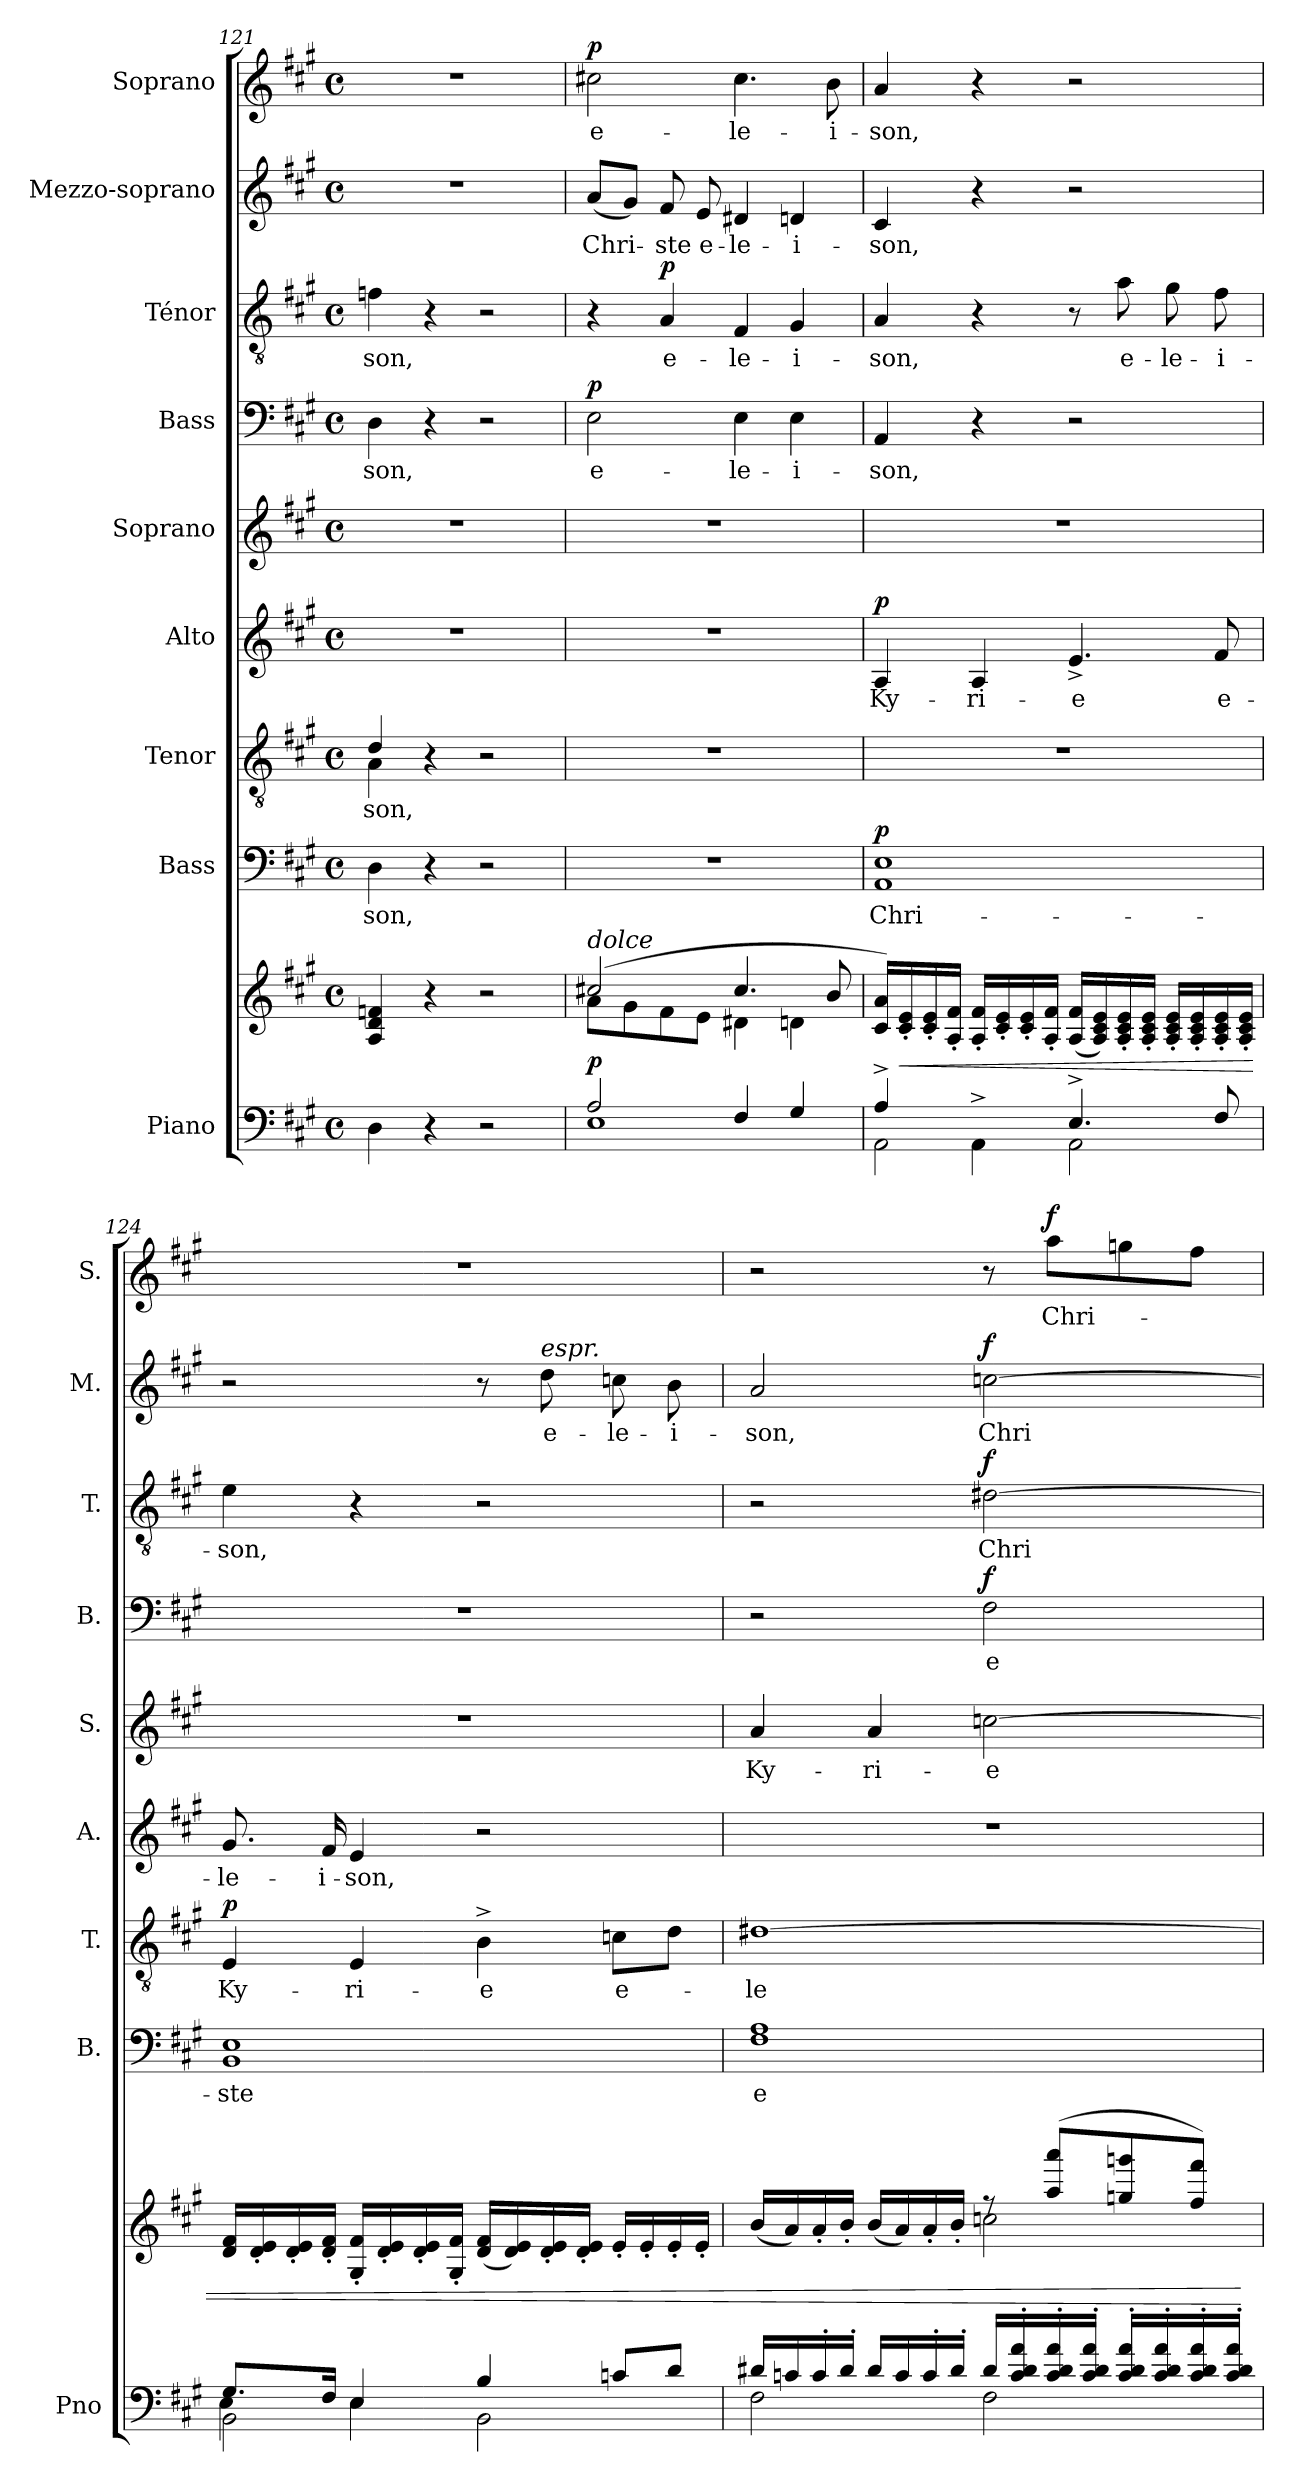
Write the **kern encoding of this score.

**kern	**kern	**dynam	**kern	**text	**dynam	**kern	**text	**dynam	**kern	**text	**dynam	**kern	**text	**kern	**text	**dynam	**kern	**text	**dynam	**kern	**text	**dynam	**kern	**text	**dynam
*part9	*part9	*part9	*part8	*part8	*part8	*part7	*part7	*part7	*part6	*part6	*part6	*part5	*part5	*part4	*part4	*part4	*part3	*part3	*part3	*part2	*part2	*part2	*part1	*part1	*part1
*staff10	*staff9	*staff9/10	*staff8	*staff8	*staff8	*staff7	*staff7	*staff7	*staff6	*staff6	*staff6	*staff5	*staff5	*staff4	*staff4	*staff4	*staff3	*staff3	*staff3	*staff2	*staff2	*staff2	*staff1	*staff1	*staff1
*I"Piano	*	*	*I"Bass	*	*	*I"Tenor	*	*	*I"Alto	*	*	*I"Soprano	*	*I"Bass	*	*	*I"Ténor	*	*	*I"Mezzo-soprano	*	*	*I"Soprano	*	*
*I'Pno	*	*	*I'B.	*	*	*I'T.	*	*	*I'A.	*	*	*I'S.	*	*I'B.	*	*	*I'T.	*	*	*I'M.	*	*	*I'S.	*	*
*clefF4	*clefG2	*	*clefF4	*	*	*clefGv2	*	*	*clefG2	*	*	*clefG2	*	*clefF4	*	*	*clefGv2	*	*	*clefG2	*	*	*clefG2	*	*
*k[f#c#g#]	*k[f#c#g#]	*	*k[f#c#g#]	*	*	*k[f#c#g#]	*	*	*k[f#c#g#]	*	*	*k[f#c#g#]	*	*k[f#c#g#]	*	*	*k[f#c#g#]	*	*	*k[f#c#g#]	*	*	*k[f#c#g#]	*	*
*M4/4	*M4/4	*	*M4/4	*	*	*M4/4	*	*	*M4/4	*	*	*M4/4	*	*M4/4	*	*	*M4/4	*	*	*M4/4	*	*	*M4/4	*	*
*met(c)	*met(c)	*	*met(c)	*	*	*met(c)	*	*	*met(c)	*	*	*met(c)	*	*met(c)	*	*	*met(c)	*	*	*met(c)	*	*	*met(c)	*	*
=121	=121	=121	=121	=121	=121	=121	=121	=121	=121	=121	=121	=121	=121	=121	=121	=121	=121	=121	=121	=121	=121	=121	=121	=121	=121
!	!	!	!	!LO:LY:b	!	!	!LO:LY:b	!	!	!	!	!	!	!	!LO:LY:b	!	!	!LO:LY:b	!	!	!	!	!	!	!
*	*	*	*	*	*	*^	*	*	*	*	*	*	*	*	*	*	*	*	*	*	*	*	*	*	*
4D\	4A/ 4d/ 4fn/	.	4D\	-son,	.	4d/	4A\	-son,	.	1r	.	.	1r	.	4D\	-son,	.	4fn\	-son,	.	1r	.	.	1r	.	.
4r	4r	.	4r	.	.	4r	4ryy	.	.	.	.	.	.	.	4r	.	.	4r	.	.	.	.	.	.	.	.
2r	2r	.	2r	.	.	2r	2ryy	.	.	.	.	.	.	.	2r	.	.	2r	.	.	.	.	.	.	.	.
=122	=122	=122	=122	=122	=122	=122	=122	=122	=122	=122	=122	=122	=122	=122	=122	=122	=122	=122	=122	=122	=122	=122	=122	=122	=122	=122
*^	*^	*	*	*	*	*	*	*	*	*	*	*	*	*	*	*	*	*	*	*	*	*	*	*	*	*
!	!	!LO:TX:a:i:t=dolce	!	!	!	!	!	!	!	!	!	!	!	!	!	!	!	!	!	!	!	!	!	!	!	!	!	!
!	!	!	!	!LO:DY:a=2	!	!	!	!	!	!	!	!	!	!	!	!	!	!LO:LY:b	!LO:DY:a	!	!	!	!	!LO:LY:b	!	!	!LO:LY:b	!LO:DY:a
*	*	*	*	*	*	*	*	*v	*v	*	*	*	*	*	*	*	*	*	*	*	*	*	*	*	*	*	*	*
2A/	1E	(2cc#X/	8a\L	p	1r	.	.	1r	.	.	1r	.	.	1r	.	2E\	e-	p	4r	.	.	(8a/L	Chri-	.	2cc#X\	e-	p
.	.	.	8g#\	.	.	.	.	.	.	.	.	.	.	.	.	.	.	.	.	.	.	8g#/J)	.	.	.	.	.
!	!	!	!	!	!	!	!	!	!	!	!	!	!	!	!	!	!	!	!	!LO:LY:b	!LO:DY:a	!	!LO:LY:b	!	!	!	!
.	.	.	8f#\	.	.	.	.	.	.	.	.	.	.	.	.	.	.	.	4A/	e-	p	8f#/	-ste	.	.	.	.
!	!	!	!	!	!	!	!	!	!	!	!	!	!	!	!	!	!	!	!	!	!	!	!LO:LY:b	!	!	!	!
.	.	.	8e\J	.	.	.	.	.	.	.	.	.	.	.	.	.	.	.	.	.	.	8e/	e-	.	.	.	.
!	!	!	!	!	!	!	!	!	!	!	!	!	!	!	!	!	!LO:LY:b	!	!	!LO:LY:b	!	!	!LO:LY:b	!	!	!LO:LY:b	!
4F#/	.	4.cc#/	4d#X\	.	.	.	.	.	.	.	.	.	.	.	.	4E\	-le-	.	4F#/	-le-	.	4d#X/	-le-	.	4.cc#\	-le-	.
!	!	!	!	!	!	!	!	!	!	!	!	!	!	!	!	!	!LO:LY:b	!	!	!LO:LY:b	!	!	!LO:LY:b	!	!	!	!
4G#/	.	.	4dn\	.	.	.	.	.	.	.	.	.	.	.	.	4E\	-i-	.	4G#/	-i-	.	4dn/	-i-	.	.	.	.
!	!	!	!	!	!	!	!	!	!	!	!	!	!	!	!	!	!	!	!	!	!	!	!	!	!	!LO:LY:b	!
.	.	8b/	.	.	.	.	.	.	.	.	.	.	.	.	.	.	.	.	.	.	.	.	.	.	8b\	-i-	.
*	*	*v	*v	*	*	*	*	*	*	*	*	*	*	*	*	*	*	*	*	*	*	*	*	*	*	*	*
=123	=123	=123	=123	=123	=123	=123	=123	=123	=123	=123	=123	=123	=123	=123	=123	=123	=123	=123	=123	=123	=123	=123	=123	=123	=123	=123
!	!	!	!	!	!LO:LY:b	!LO:DY:a	!	!	!	!	!LO:LY:b	!LO:DY:a	!	!	!	!LO:LY:b	!	!	!LO:LY:b	!	!	!LO:LY:b	!	!	!LO:LY:b	!
4A^/	2AA\	16c#/ 16a/LL)	.	1AA 1E	Chri-	p	1r	.	.	4A/	Ky-	p	1r	.	4AA/	-son,	.	4A/	-son,	.	4c#/	-son,	.	4a/	-son,	.
!	!	!	!LO:HP:b	!	!	!	!	!	!	!	!	!	!	!	!	!	!	!	!	!	!	!	!	!	!	!
.	.	16c#/' 16e/'	<	.	.	.	.	.	.	.	.	.	.	.	.	.	.	.	.	.	.	.	.	.	.	.
.	.	16c#/' 16e/'	.	.	.	.	.	.	.	.	.	.	.	.	.	.	.	.	.	.	.	.	.	.	.	.
.	.	16A/' 16f#/'JJ	.	.	.	.	.	.	.	.	.	.	.	.	.	.	.	.	.	.	.	.	.	.	.	.
!	!	!	!	!	!	!	!	!	!	!	!LO:LY:b	!	!	!	!	!	!	!	!	!	!	!	!	!	!	!
4AA^\	.	16A/' 16f#/'LL	.	.	.	.	.	.	.	4A/	-ri-	.	.	.	4r	.	.	4r	.	.	4r	.	.	4r	.	.
.	.	16c#/' 16e/'	.	.	.	.	.	.	.	.	.	.	.	.	.	.	.	.	.	.	.	.	.	.	.	.
.	.	16c#/' 16e/'	.	.	.	.	.	.	.	.	.	.	.	.	.	.	.	.	.	.	.	.	.	.	.	.
.	.	16A/' 16f#/'JJ	.	.	.	.	.	.	.	.	.	.	.	.	.	.	.	.	.	.	.	.	.	.	.	.
!	!	!	!	!	!	!	!	!	!	!	!LO:LY:b	!	!	!	!	!	!	!	!	!	!	!	!	!	!	!
4.E^/	2AA\	(>16A/ 16f#/LL	.	.	.	.	.	.	.	4.e^/	-e	.	.	.	2r	.	.	8r	.	.	2r	.	.	2r	.	.
.	.	16A/ 16c#/ 16e/)	.	.	.	.	.	.	.	.	.	.	.	.	.	.	.	.	.	.	.	.	.	.	.	.
!	!	!	!	!	!	!	!	!	!	!	!	!	!	!	!	!	!	!	!LO:LY:b	!	!	!	!	!	!	!
.	.	16A/' 16c#/' 16e/'	.	.	.	.	.	.	.	.	.	.	.	.	.	.	.	8a\	e-	.	.	.	.	.	.	.
.	.	16A/' 16c#/' 16e/'JJ	.	.	.	.	.	.	.	.	.	.	.	.	.	.	.	.	.	.	.	.	.	.	.	.
!	!	!	!	!	!	!	!	!	!	!	!	!	!	!	!	!	!	!	!LO:LY:b	!	!	!	!	!	!	!
.	.	16A/' 16c#/' 16e/'LL	.	.	.	.	.	.	.	.	.	.	.	.	.	.	.	8g#\	-le-	.	.	.	.	.	.	.
.	.	16A/' 16c#/' 16e/'	.	.	.	.	.	.	.	.	.	.	.	.	.	.	.	.	.	.	.	.	.	.	.	.
!	!	!	!	!	!	!	!	!	!	!	!LO:LY:b	!	!	!	!	!	!	!	!LO:LY:b	!	!	!	!	!	!	!
8F#/	.	16A/' 16c#/' 16e/'	.	.	.	.	.	.	.	8f#/	e-	.	.	.	.	.	.	8f#\	-i-	.	.	.	.	.	.	.
.	.	16A/' 16c#/' 16e/'JJ	.	.	.	.	.	.	.	.	.	.	.	.	.	.	.	.	.	.	.	.	.	.	.	.
!!LO:PB:g=z
=124	=124	=124	=124	=124	=124	=124	=124	=124	=124	=124	=124	=124	=124	=124	=124	=124	=124	=124	=124	=124	=124	=124	=124	=124	=124	=124
*	*^	*	*	*	*	*	*	*	*	*	*	*	*	*	*	*	*	*	*	*	*	*	*	*	*	*
!	!	!	!	!	!	!LO:LY:b	!	!	!LO:LY:b	!LO:DY:a	!	!LO:LY:b	!	!	!	!	!	!	!	!LO:LY:b	!	!	!	!	!	!	!
8.G#/L	2BB\	4E\	16d/ 16f#/LL	.	1BB 1E	-ste	.	4E/	Ky-	p	8.g#/	-le-	.	1r	.	1r	.	.	4e\	-son,	.	2r	.	.	1r	.	.
.	.	.	16d/' 16e/'	.	.	.	.	.	.	.	.	.	.	.	.	.	.	.	.	.	.	.	.	.	.	.	.
.	.	.	16d/' 16e/'	.	.	.	.	.	.	.	.	.	.	.	.	.	.	.	.	.	.	.	.	.	.	.	.
!	!	!	!	!	!	!	!	!	!	!	!	!LO:LY:b	!	!	!	!	!	!	!	!	!	!	!	!	!	!	!
16F#/Jk	.	.	16d/' 16f#/'JJ	.	.	.	.	.	.	.	16f#/	-i-	.	.	.	.	.	.	.	.	.	.	.	.	.	.	.
!	!	!	!	!	!	!	!	!	!LO:LY:b	!	!	!LO:LY:b	!	!	!	!	!	!	!	!	!	!	!	!	!	!	!
4E/	.	4E\	16G#/' 16f#/'LL	.	.	.	.	4E/	-ri-	.	4e/	-son,	.	.	.	.	.	.	4r	.	.	.	.	.	.	.	.
.	.	.	16d/' 16e/'	.	.	.	.	.	.	.	.	.	.	.	.	.	.	.	.	.	.	.	.	.	.	.	.
.	.	.	16d/' 16e/'	.	.	.	.	.	.	.	.	.	.	.	.	.	.	.	.	.	.	.	.	.	.	.	.
.	.	.	16G#/' 16f#/'JJ	.	.	.	.	.	.	.	.	.	.	.	.	.	.	.	.	.	.	.	.	.	.	.	.
!	!	!	!	!	!	!	!	!	!LO:LY:b	!	!	!	!	!	!	!	!	!	!	!	!	!	!	!	!	!	!
4B/	2BB\	2ryy	(>16d/ 16f#/LL	.	.	.	.	4B^\	-e	.	2r	.	.	.	.	.	.	.	2r	.	.	8r	.	.	.	.	.
.	.	.	16d/ 16e/)	.	.	.	.	.	.	.	.	.	.	.	.	.	.	.	.	.	.	.	.	.	.	.	.
!	!	!	!	!	!	!	!	!	!	!	!	!	!	!	!	!	!	!	!	!	!	!LO:TX:a:i:t=espr.	!	!	!	!	!
!	!	!	!	!	!	!	!	!	!	!	!	!	!	!	!	!	!	!	!	!	!	!	!LO:LY:b	!	!	!	!
.	.	.	16d/' 16e/'	.	.	.	.	.	.	.	.	.	.	.	.	.	.	.	.	.	.	8dd\	e-	.	.	.	.
.	.	.	16d/' 16e/'JJ	.	.	.	.	.	.	.	.	.	.	.	.	.	.	.	.	.	.	.	.	.	.	.	.
!	!	!	!	!	!	!	!	!	!LO:LY:b	!	!	!	!	!	!	!	!	!	!	!	!	!	!LO:LY:b	!	!	!	!
8cn/L	.	.	16e'/LL	.	.	.	.	8cn\L	e-	.	.	.	.	.	.	.	.	.	.	.	.	8ccn\	-le-	.	.	.	.
.	.	.	16e'/	.	.	.	.	.	.	.	.	.	.	.	.	.	.	.	.	.	.	.	.	.	.	.	.
!	!	!	!	!	!	!	!	!	!	!	!	!	!	!	!	!	!	!	!	!	!	!	!LO:LY:b	!	!	!	!
8d/J	.	.	16e'/	.	.	.	.	8d\J	.	.	.	.	.	.	.	.	.	.	.	.	.	8b\	-i-	.	.	.	.
.	.	.	16e'/JJ	.	.	.	.	.	.	.	.	.	.	.	.	.	.	.	.	.	.	.	.	.	.	.	.
*	*v	*v	*	*	*	*	*	*	*	*	*	*	*	*	*	*	*	*	*	*	*	*	*	*	*	*	*
=125	=125	=125	=125	=125	=125	=125	=125	=125	=125	=125	=125	=125	=125	=125	=125	=125	=125	=125	=125	=125	=125	=125	=125	=125	=125	=125
*	*	*^	*	*	*	*	*	*	*	*	*	*	*	*	*	*	*	*	*	*	*	*	*	*	*	*
!	!	!	!	!	!	!LO:LY:b	!	!	!LO:LY:b	!	!	!	!	!	!LO:LY:b	!	!	!	!	!	!	!	!LO:LY:b	!	!	!	!
16d#X/LL	2F#\	(>16b/LL	2ryy	.	1F# 1A	e-	.	[1d#X	-le-	.	1r	.	.	4a/	Ky-	2r	.	.	2r	.	.	2a/	-son,	.	2r	.	.
16cn/	.	16a/)	.	.	.	.	.	.	.	.	.	.	.	.	.	.	.	.	.	.	.	.	.	.	.	.	.
16c'/	.	16a'/	.	.	.	.	.	.	.	.	.	.	.	.	.	.	.	.	.	.	.	.	.	.	.	.	.
16d#'/JJ	.	16b'/JJ	.	.	.	.	.	.	.	.	.	.	.	.	.	.	.	.	.	.	.	.	.	.	.	.	.
!	!	!	!	!	!	!	!	!	!	!	!	!	!	!	!LO:LY:b	!	!	!	!	!	!	!	!	!	!	!	!
16d#/LL	.	(>16b/LL	.	.	.	.	.	.	.	.	.	.	.	4a/	-ri-	.	.	.	.	.	.	.	.	.	.	.	.
16c/	.	16a/)	.	.	.	.	.	.	.	.	.	.	.	.	.	.	.	.	.	.	.	.	.	.	.	.	.
16c'/	.	16a'/	.	.	.	.	.	.	.	.	.	.	.	.	.	.	.	.	.	.	.	.	.	.	.	.	.
16d#'/JJ	.	16b'/JJ	.	.	.	.	.	.	.	.	.	.	.	.	.	.	.	.	.	.	.	.	.	.	.	.	.
!	!	!	!	!	!	!	!	!	!	!	!	!	!	!	!LO:LY:b	!	!LO:LY:b	!LO:DY:a	!	!LO:LY:b	!LO:DY:a	!	!LO:LY:b	!LO:DY:a	!	!	!
16d#/LL	2F#\	8rff	2ccn\	.	.	.	.	.	.	.	.	.	.	[2ccn\	-e	2F#\	e-	f	[2d#X\	Chri-	f	[2ccn\	Chri-	f	8r	.	.
16c/' 16d#/' 16a/'	.	.	.	.	.	.	.	.	.	.	.	.	.	.	.	.	.	.	.	.	.	.	.	.	.	.	.
!	!	!	!	!	!	!	!	!	!	!	!	!	!	!	!	!	!	!	!	!	!	!	!	!	!	!LO:LY:b	!LO:DY:a
16c/' 16d#/' 16a/'	.	(>8aa/ 8aaa/L	.	.	.	.	.	.	.	.	.	.	.	.	.	.	.	.	.	.	.	.	.	.	8aa\L	Chri-	f
16c/' 16d#/' 16a/'JJ	.	.	.	.	.	.	.	.	.	.	.	.	.	.	.	.	.	.	.	.	.	.	.	.	.	.	.
16c/' 16d#/' 16a/'LL	.	8ggn/ 8gggn/	.	.	.	.	.	.	.	.	.	.	.	.	.	.	.	.	.	.	.	.	.	.	8ggn\	.	.
16c/' 16d#/' 16a/'	.	.	.	.	.	.	.	.	.	.	.	.	.	.	.	.	.	.	.	.	.	.	.	.	.	.	.
16c/' 16d#/' 16a/'	.	8ff#/ 8fff#/J)	.	.	.	.	.	.	.	.	.	.	.	.	.	.	.	.	.	.	.	.	.	.	8ff#\J	.	.
16c/' 16d#/' 16a/'JJ	.	.	.	.	.	.	.	.	.	.	.	.	.	.	.	.	.	.	.	.	.	.	.	.	.	.	.
*v	*v	*	*	*	*	*	*	*	*	*	*	*	*	*	*	*	*	*	*	*	*	*	*	*	*	*	*
*	*v	*v	*	*	*	*	*	*	*	*	*	*	*	*	*	*	*	*	*	*	*	*	*	*	*	*
.	.	[	.	.	.	.	.	.	.	.	.	.	.	.	.	.	.	.	.	.	.	.	.	.	.
=	=	=	=	=	=	=	=	=	=	=	=	=	=	=	=	=	=	=	=	=	=	=	=	=	=
*-	*-	*-	*-	*-	*-	*-	*-	*-	*-	*-	*-	*-	*-	*-	*-	*-	*-	*-	*-	*-	*-	*-	*-	*-	*-
